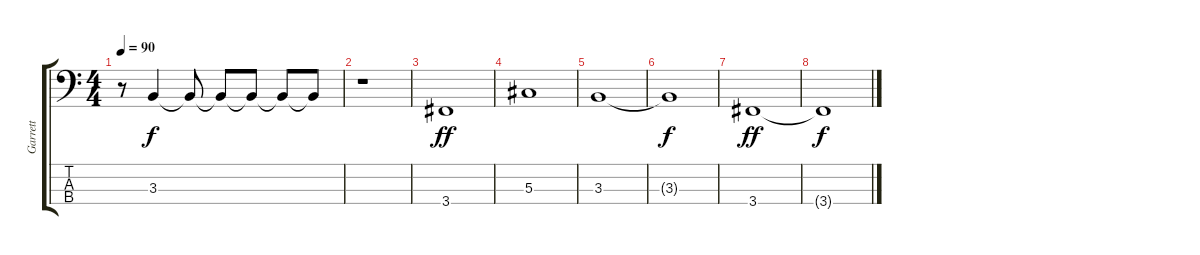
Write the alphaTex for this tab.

\track ("Garrett" "Garrett") {instrument electricbassfinger}
\staff {score tabs}
\tuning (Gb2 Db2 Ab1 Eb1) {hide}
\ts (4 4)
\tempo 90
\clef f4
\ks c
r.8{dy ff} 3.3.4{dy f} 3.3{t}.8 3.3{t}.8 3.3{t}.8 3.3{t}.8 3.3{t}.8 |
r.1 |
3.4.1{dy ff} |
5.3.1 |
3.3.1 |
3.3{t}.1{dy f} |
3.4.1{dy ff} |
3.4{t}.1{dy f}
